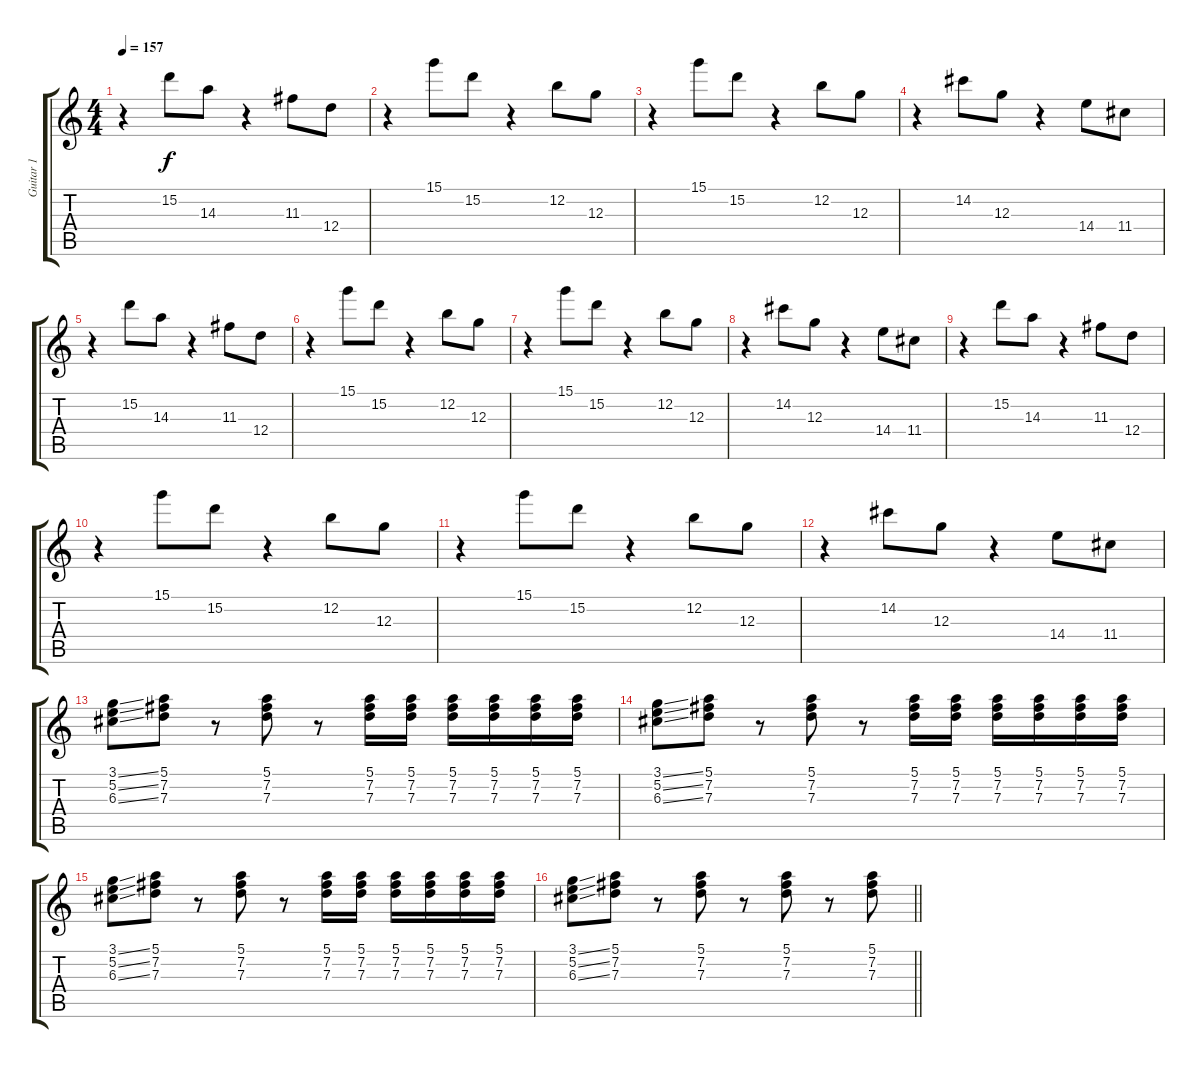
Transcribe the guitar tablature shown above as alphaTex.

\track ("Guitar 1" "Guitar 1") {instrument overdrivenguitar}
\staff {score tabs}
\tuning (E4 B3 G3 D3 A2 E2) {hide}
\ts (4 4)
\tempo 157
\clef g2
\ks c
r.4{dy f} 15.2.8 14.3.8 r.4 11.3.8 12.4.8 |
r.4 15.1.8 15.2.8 r.4 12.2.8 12.3.8 |
r.4 15.1.8 15.2.8 r.4 12.2.8 12.3.8 |
r.4 14.2.8 12.3.8 r.4 14.4.8 11.4.8 |
r.4 15.2.8 14.3.8 r.4 11.3.8 12.4.8 |
r.4 15.1.8 15.2.8 r.4 12.2.8 12.3.8 |
r.4 15.1.8 15.2.8 r.4 12.2.8 12.3.8 |
r.4 14.2.8 12.3.8 r.4 14.4.8 11.4.8 |
r.4 15.2.8 14.3.8 r.4 11.3.8 12.4.8 |
r.4 15.1.8 15.2.8 r.4 12.2.8 12.3.8 |
r.4 15.1.8 15.2.8 r.4 12.2.8 12.3.8 |
r.4 14.2.8 12.3.8 r.4 14.4.8 11.4.8 |
(3.1{ss} 5.2{ss} 6.3{ss}).8 (5.1 7.2 7.3).8 r.8 (5.1 7.2 7.3).8 r.8 (5.1 7.2 7.3).16 (5.1 7.2 7.3).16 (5.1 7.2 7.3).16 (5.1 7.2 7.3).16 (5.1 7.2 7.3).16 (5.1 7.2 7.3).16 |
(3.1{ss} 5.2{ss} 6.3{ss}).8 (5.1 7.2 7.3).8 r.8 (5.1 7.2 7.3).8 r.8 (5.1 7.2 7.3).16 (5.1 7.2 7.3).16 (5.1 7.2 7.3).16 (5.1 7.2 7.3).16 (5.1 7.2 7.3).16 (5.1 7.2 7.3).16 |
(3.1{ss} 5.2{ss} 6.3{ss}).8 (5.1 7.2 7.3).8 r.8 (5.1 7.2 7.3).8 r.8 (5.1 7.2 7.3).16 (5.1 7.2 7.3).16 (5.1 7.2 7.3).16 (5.1 7.2 7.3).16 (5.1 7.2 7.3).16 (5.1 7.2 7.3).16 |
\barLineRight lightlight
(3.1{ss} 5.2{ss} 6.3{ss}).8 (5.1 7.2 7.3).8 r.8 (5.1 7.2 7.3).8 r.8 (5.1 7.2 7.3).8 r.8 (5.1 7.2 7.3).8
